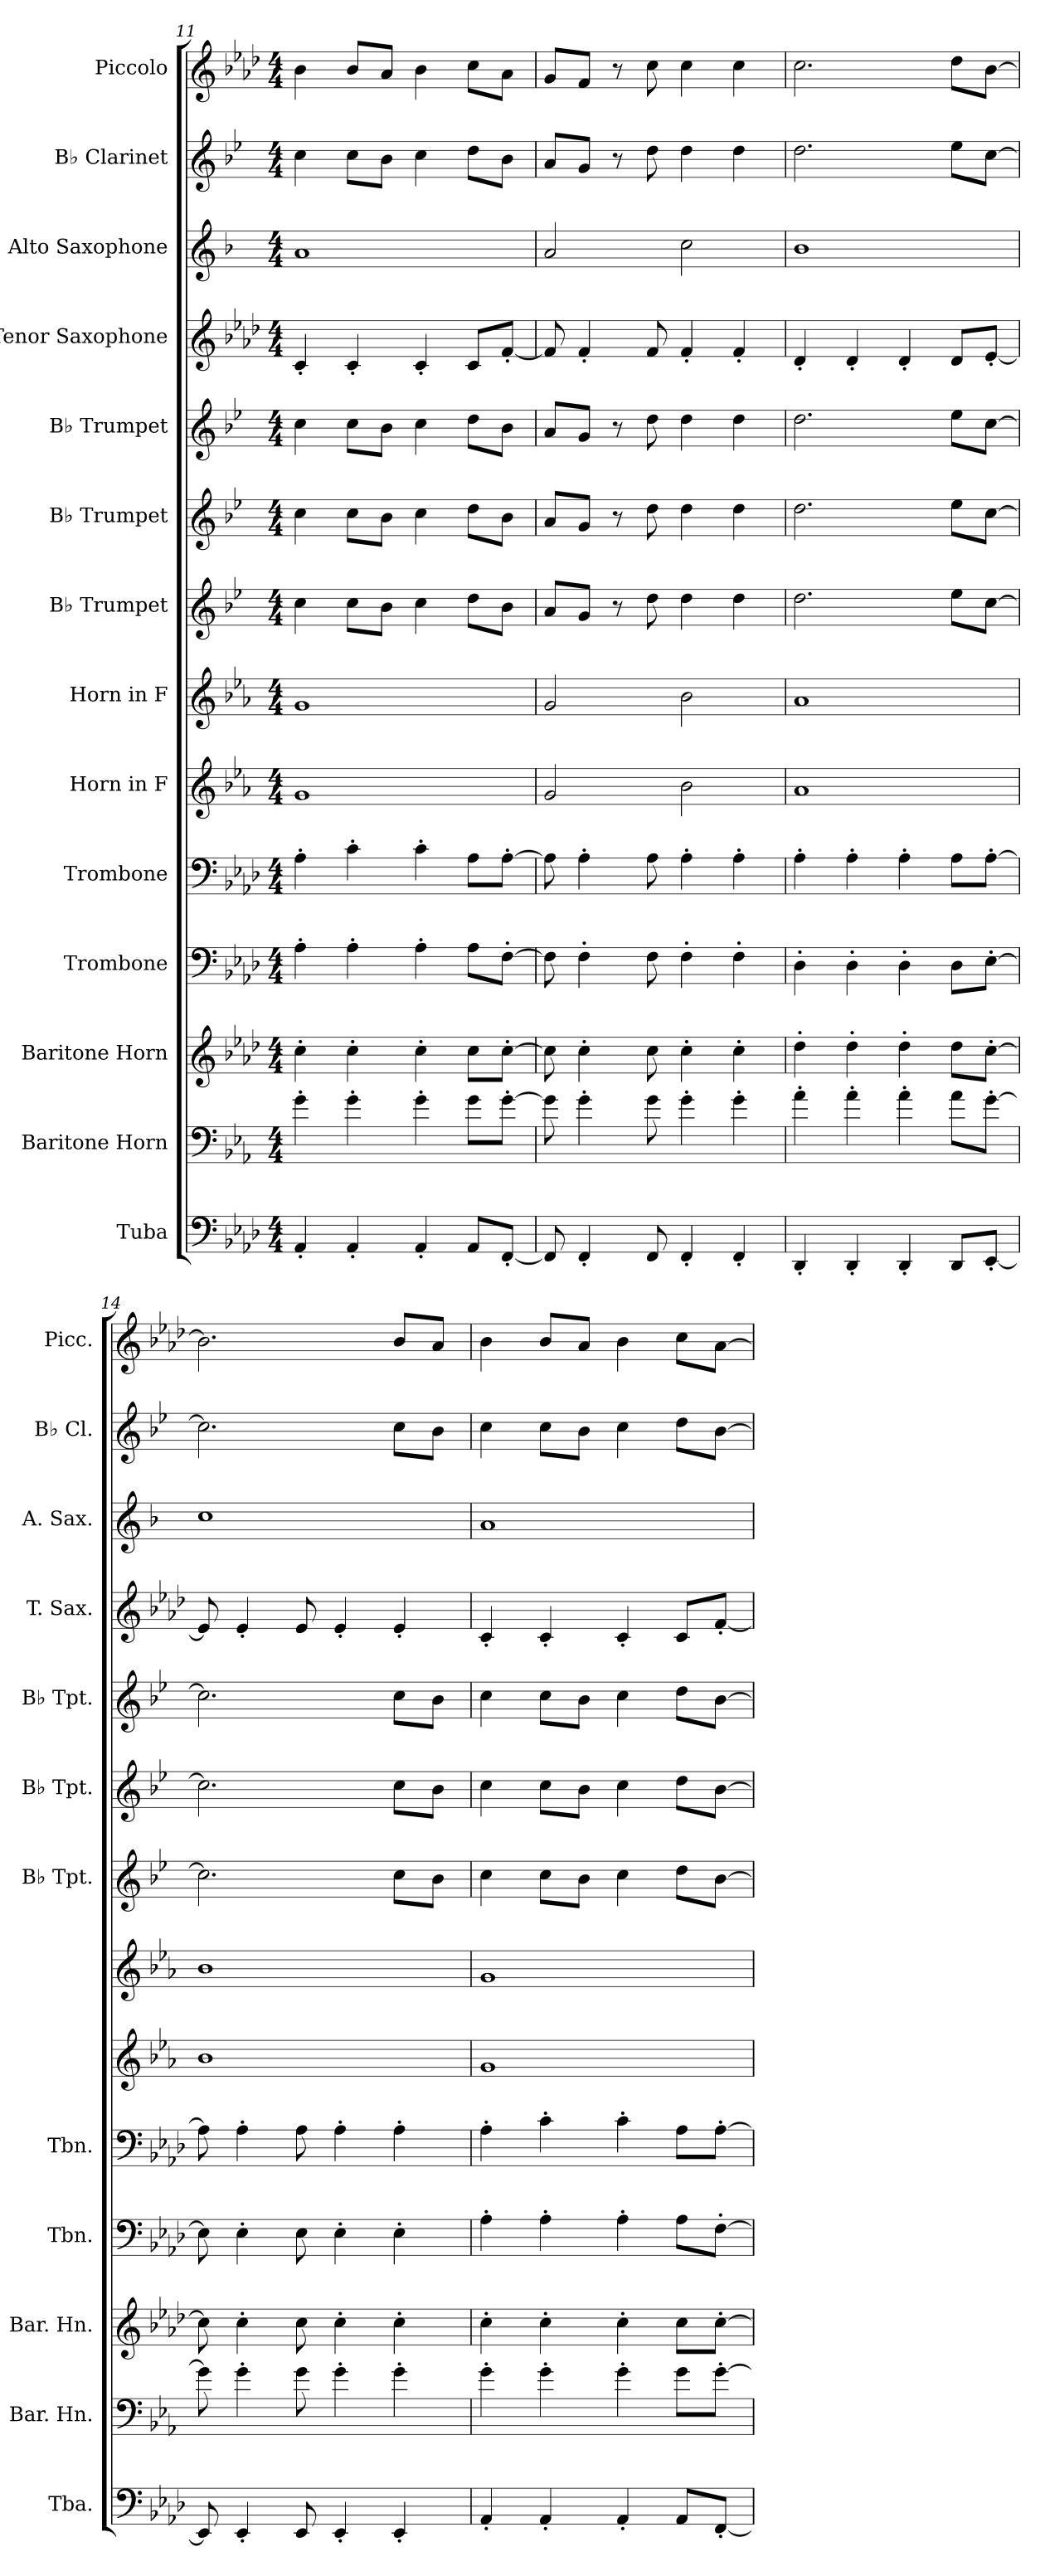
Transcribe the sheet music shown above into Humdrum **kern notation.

**kern	**kern	**kern	**kern	**kern	**kern	**kern	**kern	**kern	**kern	**kern	**kern	**kern	**kern
*part14	*part13	*part12	*part11	*part10	*part9	*part8	*part7	*part6	*part5	*part4	*part3	*part2	*part1
*staff14	*staff13	*staff12	*staff11	*staff10	*staff9	*staff8	*staff7	*staff6	*staff5	*staff4	*staff3	*staff2	*staff1
*I"Tuba	*I"Baritone Horn	*I"Baritone Horn	*I"Trombone	*I"Trombone	*I"Horn in F	*I"Horn in F	*I"B♭ Trumpet	*I"B♭ Trumpet	*I"B♭ Trumpet	*I"Tenor Saxophone	*I"Alto Saxophone	*I"B♭ Clarinet	*I"Piccolo
*I'Tba.	*I'Bar. Hn.	*I'Bar. Hn.	*I'Tbn.	*I'Tbn.	*	*	*I'B♭ Tpt.	*I'B♭ Tpt.	*I'B♭ Tpt.	*I'T. Sax.	*I'A. Sax.	*I'B♭ Cl.	*I'Picc.
!!LO:PB:g=z
*clefF4	*clefF4	*clefG2	*clefF4	*clefF4	*clefG2	*clefG2	*clefG2	*clefG2	*clefG2	*clefG2	*clefG2	*clefG2	*clefG2
*	*ITrd4c7	*ITrd8c14	*	*	*ITrd4c7	*ITrd4c7	*ITrd1c2	*ITrd1c2	*ITrd1c2	*ITrd8c14	*ITrd5c9	*ITrd1c2	*ITrd-7c-12
*k[b-e-a-d-]	*k[b-e-a-d-]	*k[b-e-a-d-]	*k[b-e-a-d-]	*k[b-e-a-d-]	*k[b-e-a-d-]	*k[b-e-a-d-]	*k[b-e-a-d-]	*k[b-e-a-d-]	*k[b-e-a-d-]	*k[b-e-a-d-]	*k[b-e-a-d-]	*k[b-e-a-d-]	*k[b-e-a-d-]
*M4/4	*M4/4	*M4/4	*M4/4	*M4/4	*M4/4	*M4/4	*M4/4	*M4/4	*M4/4	*M4/4	*M4/4	*M4/4	*M4/4
=11	=11	=11	=11	=11	=11	=11	=11	=11	=11	=11	=11	=11	=11
4AA-'/	4c'\	4c'\	4A-'\	4A-'\	1c	1c	4b-\	4b-\	4b-\	4C'/	1c	4b-\	4bb-\
4AA-'/	4c'\	4c'\	4A-'\	4c'\	.	.	8b-\L	8b-\L	8b-\L	4C'/	.	8b-\L	8bb-/L
.	.	.	.	.	.	.	8a-\J	8a-\J	8a-\J	.	.	8a-\J	8aa-/J
4AA-'/	4c'\	4c'\	4A-'\	4c'\	.	.	4b-\	4b-\	4b-\	4C'/	.	4b-\	4bb-\
8AA-/L	8c\L	8c\L	8A-\L	8A-\L	.	.	8cc\L	8cc\L	8cc\L	8C/L	.	8cc\L	8ccc\L
[8FF'/J	[8c'\J	[8c'\J	[8F'\J	[8A-'\J	.	.	8a-\J	8a-\J	8a-\J	[8F'/J	.	8a-\J	8aa-\J
=12	=12	=12	=12	=12	=12	=12	=12	=12	=12	=12	=12	=12	=12
8FF/]	8c\]	8c\]	8F\]	8A-\]	2c/	2c/	8g/L	8g/L	8g/L	8F/]	2c/	8g/L	8gg/L
4FF'/	4c'\	4c'\	4F'\	4A-'\	.	.	8f/J	8f/J	8f/J	4F'/	.	8f/J	8ff/J
.	.	.	.	.	.	.	8r	8r	8r	.	.	8r	8r
8FF/	8c\	8c\	8F\	8A-\	.	.	8cc\	8cc\	8cc\	8F/	.	8cc\	8ccc\
4FF'/	4c'\	4c'\	4F'\	4A-'\	2e-\	2e-\	4cc\	4cc\	4cc\	4F'/	2e-\	4cc\	4ccc\
4FF'/	4c'\	4c'\	4F'\	4A-'\	.	.	4cc\	4cc\	4cc\	4F'/	.	4cc\	4ccc\
=13	=13	=13	=13	=13	=13	=13	=13	=13	=13	=13	=13	=13	=13
4DD-'/	4d-'\	4d-'\	4D-'\	4A-'\	1d-	1d-	2.cc\	2.cc\	2.cc\	4D-'/	1d-	2.cc\	2.ccc\
4DD-'/	4d-'\	4d-'\	4D-'\	4A-'\	.	.	.	.	.	4D-'/	.	.	.
4DD-'/	4d-'\	4d-'\	4D-'\	4A-'\	.	.	.	.	.	4D-'/	.	.	.
8DD-/L	8d-\L	8d-\L	8D-\L	8A-\L	.	.	8dd-\L	8dd-\L	8dd-\L	8D-/L	.	8dd-\L	8ddd-\L
[8EE-'/J	[8c'\J	[8c'\J	[8E-'\J	[8A-'\J	.	.	[8b-\J	[8b-\J	[8b-\J	[8E-'/J	.	[8b-\J	[8bb-\J
=14	=14	=14	=14	=14	=14	=14	=14	=14	=14	=14	=14	=14	=14
8EE-/]	8c\]	8c\]	8E-\]	8A-\]	1e-	1e-	2.b-\]	2.b-\]	2.b-\]	8E-/]	1e-	2.b-\]	2.bb-\]
4EE-'/	4c'\	4c'\	4E-'\	4A-'\	.	.	.	.	.	4E-'/	.	.	.
8EE-/	8c\	8c\	8E-\	8A-\	.	.	.	.	.	8E-/	.	.	.
4EE-'/	4c'\	4c'\	4E-'\	4A-'\	.	.	.	.	.	4E-'/	.	.	.
4EE-'/	4c'\	4c'\	4E-'\	4A-'\	.	.	8b-\L	8b-\L	8b-\L	4E-'/	.	8b-\L	8bb-/L
.	.	.	.	.	.	.	8a-\J	8a-\J	8a-\J	.	.	8a-\J	8aa-/J
=15	=15	=15	=15	=15	=15	=15	=15	=15	=15	=15	=15	=15	=15
4AA-'/	4c'\	4c'\	4A-'\	4A-'\	1c	1c	4b-\	4b-\	4b-\	4C'/	1c	4b-\	4bb-\
4AA-'/	4c'\	4c'\	4A-'\	4c'\	.	.	8b-\L	8b-\L	8b-\L	4C'/	.	8b-\L	8bb-/L
.	.	.	.	.	.	.	8a-\J	8a-\J	8a-\J	.	.	8a-\J	8aa-/J
4AA-'/	4c'\	4c'\	4A-'\	4c'\	.	.	4b-\	4b-\	4b-\	4C'/	.	4b-\	4bb-\
8AA-/L	8c\L	8c\L	8A-\L	8A-\L	.	.	8cc\L	8cc\L	8cc\L	8C/L	.	8cc\L	8ccc\L
[8FF'/J	[8c'\J	[8c'\J	[8F'\J	[8A-'\J	.	.	[8a-\J	[8a-\J	[8a-\J	[8F'/J	.	[8a-\J	[8aa-\J
=	=	=	=	=	=	=	=	=	=	=	=	=	=
*-	*-	*-	*-	*-	*-	*-	*-	*-	*-	*-	*-	*-	*-
